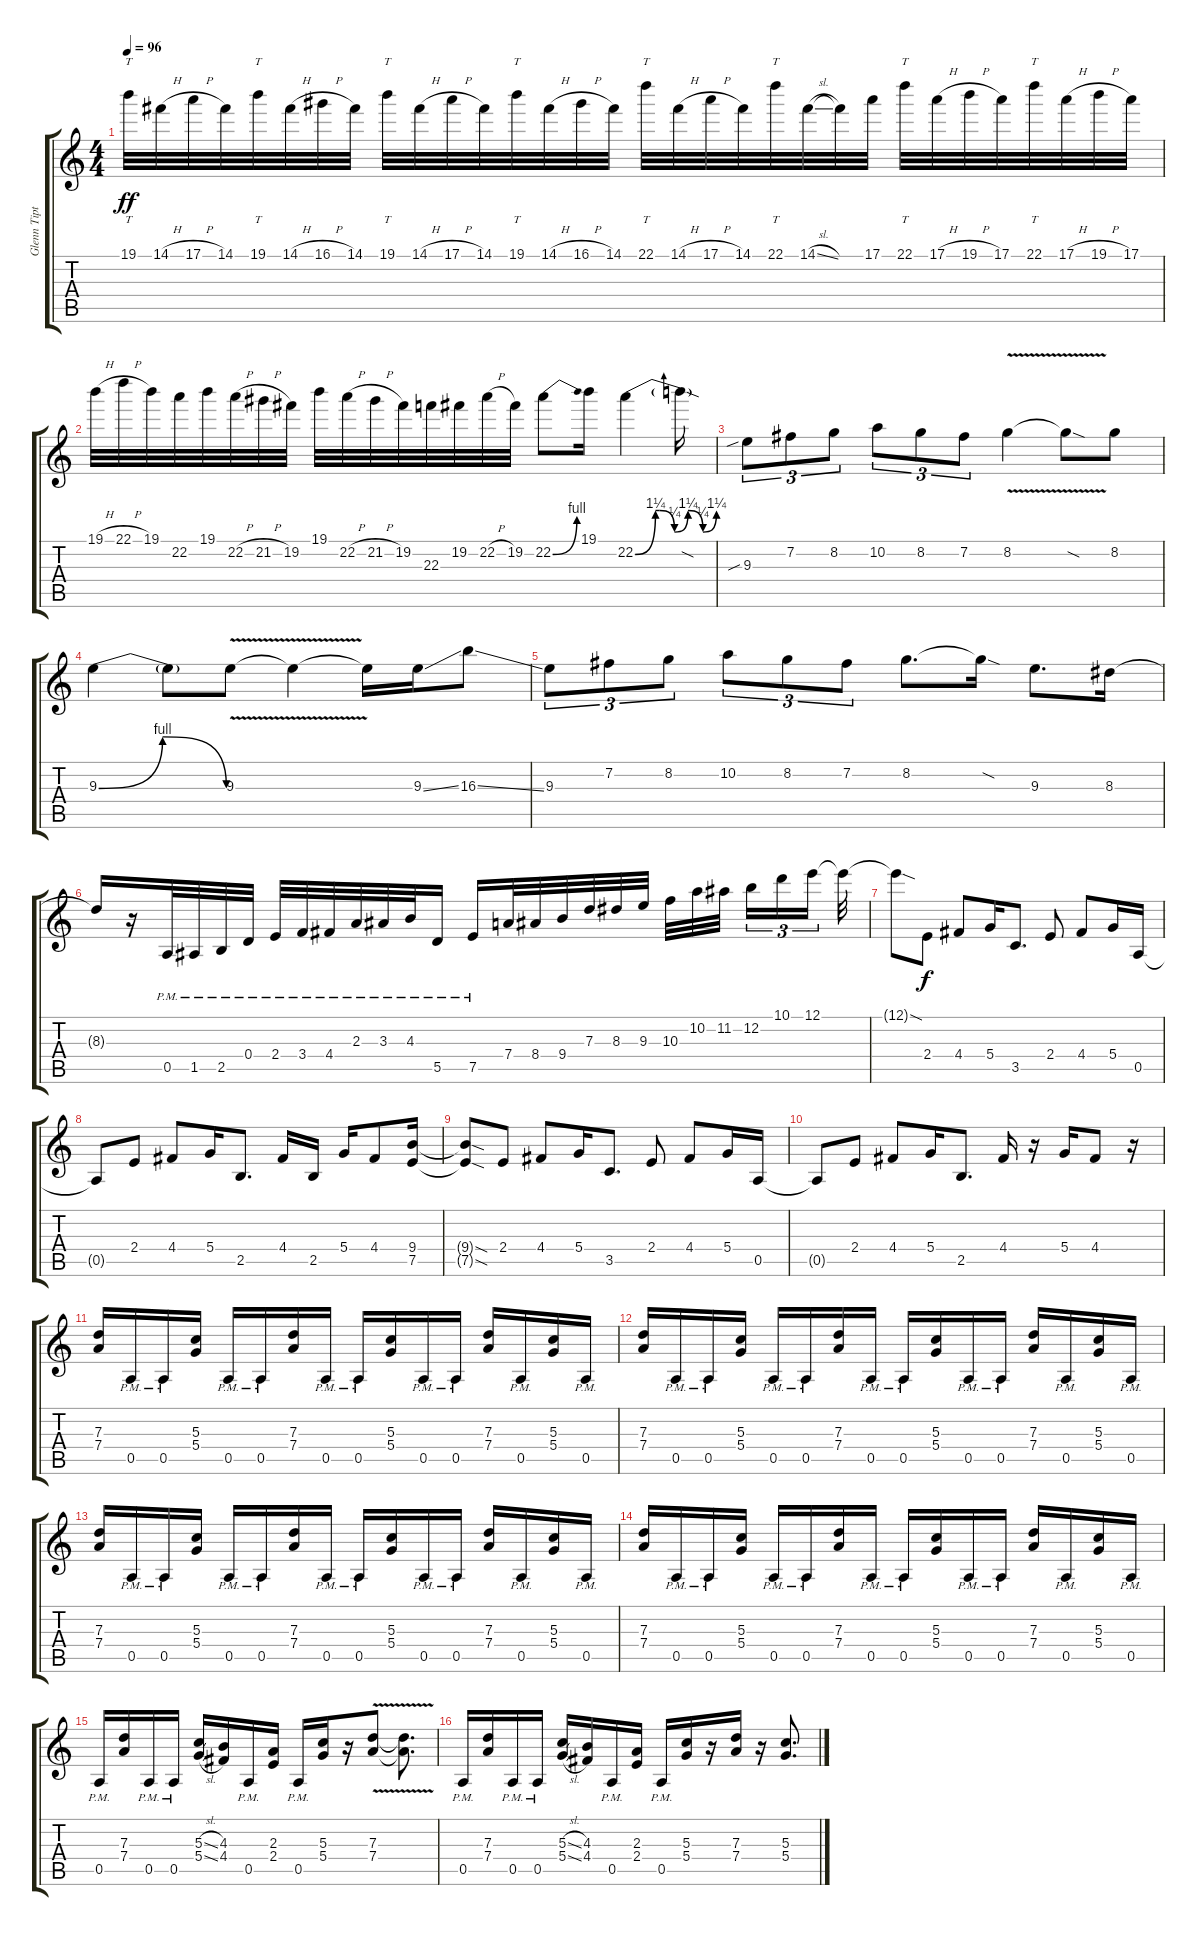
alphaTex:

\track ("Glenn Tipton" "Glenn Tipt") {instrument distortionguitar}
\staff {score tabs}
\tuning (E4 B3 G3 D3 A2 E2) {hide}
\ts (4 4)
\tempo 96
\clef g2
\ks c
19.1.32{tt dy ff} 14.1{h}.32 17.1{h}.32 14.1.32 19.1.32{tt} 14.1{h}.32 16.1{h}.32 14.1.32 19.1.32{tt} 14.1{h}.32 17.1{h}.32 14.1.32 19.1.32{tt} 14.1{h}.32 16.1{h}.32 14.1.32 22.1.32{tt} 14.1{h}.32 17.1{h}.32 14.1.32 22.1.32{tt} 14.1{sl}.32 14.1{t}.32 17.1.32 22.1.32{tt} 17.1{h}.32 19.1{h}.32 17.1.32 22.1.32{tt} 17.1{h}.32 19.1{h}.32 17.1.32 |
19.1{h}.32 22.1{h}.32 19.1.32 22.2.32 19.1.32 22.2{h}.32 21.2{h}.32 19.2.32 19.1.32 22.2{h}.32 21.2{h}.32 19.2.32 22.3.32 19.2.32 22.2{h}.32 19.2.32 22.2{be (bend 0 0 60 4)}.8 19.1.16 22.2{be (custom 0 0 15 5 18 5 29 1 39 5 50 1 60 5)}.4 22.2{sod t}.16 |
9.3{sib}.8{tu (3 2)} 7.2.8{tu (3 2)} 8.2.8{tu (3 2)} 10.2.8{tu (3 2)} 8.2.8{tu (3 2)} 7.2.8{tu (3 2)} 8.2{v}.4 8.2{sod t}.8 8.2.8 |
9.3{be (bendrelease 0 0 7 4 23 4 60 0)}.4 9.3{t}.8 9.3{v}.8 9.3{t}.4 9.3{t}.16 9.3{ss}.16 16.3{ss}.8 |
9.3.8{tu (3 2)} 7.2.8{tu (3 2)} 8.2.8{tu (3 2)} 10.2.8{tu (3 2)} 8.2.8{tu (3 2)} 7.2.8{tu (3 2)} 8.2.8{d} 8.2{sod t}.16 9.3.8{d} 8.3.16 |
8.3{t}.16 r.16 0.5{pm}.32 1.5{pm}.32 2.5{pm}.32 0.4{pm}.32 2.4{pm}.32 3.4{pm}.32 4.4{pm}.32 2.3{pm}.32 3.3{pm}.32 4.3{pm}.32 5.5{pm}.16 7.5{pm}.16 7.4.32 8.4.32 9.4.32 7.3.32 8.3.32 9.3.32 10.3.32 10.2.32 11.2.32{beam splitsecondary} 12.2.16{tu (3 2)} 10.1.16{tu (3 2)} 12.1.16{tu (3 2) beam splitsecondary} 12.1{t}.32 |
12.1{sod t}.8 2.4.8{dy f volume 14 balance 15} 4.4.8 5.4.16 3.5.8{d} 2.4.8 4.4.8 5.4.16 0.5.16 |
0.5{t}.8 2.4.8 4.4.8 5.4.16 2.5.8{d} 4.4.16 2.5.16 5.4.16 4.4.8 (9.4 7.5).16 |
(9.4{sod t} 7.5{sod t}).8 2.4.8 4.4.8 5.4.16 3.5.8{d} 2.4.8 4.4.8 5.4.16 0.5.16 |
0.5{t}.8 2.4.8 4.4.8 5.4.16 2.5.8{d} 4.4.16 r.16 5.4.16 4.4.8 r.16 |
(7.3 7.4).16 0.5{pm}.16 0.5{pm}.16 (5.3 5.4).16 0.5{pm}.16 0.5{pm}.16 (7.3 7.4).16 0.5{pm}.16 0.5{pm}.16 (5.3 5.4).16 0.5{pm}.16 0.5{pm}.16 (7.3 7.4).16 0.5{pm}.16 (5.3 5.4).16 0.5{pm}.16 |
(7.3 7.4).16 0.5{pm}.16 0.5{pm}.16 (5.3 5.4).16 0.5{pm}.16 0.5{pm}.16 (7.3 7.4).16 0.5{pm}.16 0.5{pm}.16 (5.3 5.4).16 0.5{pm}.16 0.5{pm}.16 (7.3 7.4).16 0.5{pm}.16 (5.3 5.4).16 0.5{pm}.16 |
(7.3 7.4).16 0.5{pm}.16 0.5{pm}.16 (5.3 5.4).16 0.5{pm}.16 0.5{pm}.16 (7.3 7.4).16 0.5{pm}.16 0.5{pm}.16 (5.3 5.4).16 0.5{pm}.16 0.5{pm}.16 (7.3 7.4).16 0.5{pm}.16 (5.3 5.4).16 0.5{pm}.16 |
(7.3 7.4).16 0.5{pm}.16 0.5{pm}.16 (5.3 5.4).16 0.5{pm}.16 0.5{pm}.16 (7.3 7.4).16 0.5{pm}.16 0.5{pm}.16 (5.3 5.4).16 0.5{pm}.16 0.5{pm}.16 (7.3 7.4).16 0.5{pm}.16 (5.3 5.4).16 0.5{pm}.16 |
0.5{pm}.16 (7.3 7.4).16 0.5{pm}.16 0.5{pm}.16 (5.3{sl} 5.4{sl}).16 (4.3 4.4).16 0.5{pm}.16 (2.3 2.4).16 0.5{pm}.16 (5.3 5.4).16 r.16 (7.3{v} 7.4{v}).8 (7.3{t} 7.4{t}).8{d} |
0.5{pm}.16 (7.3 7.4).16 0.5{pm}.16 0.5{pm}.16 (5.3{sl} 5.4{sl}).16 (4.3 4.4).16 0.5{pm}.16 (2.3 2.4).16 0.5{pm}.16 (5.3 5.4).16 r.16 (7.3 7.4).16 r.16 (5.3 5.4).8{d}
